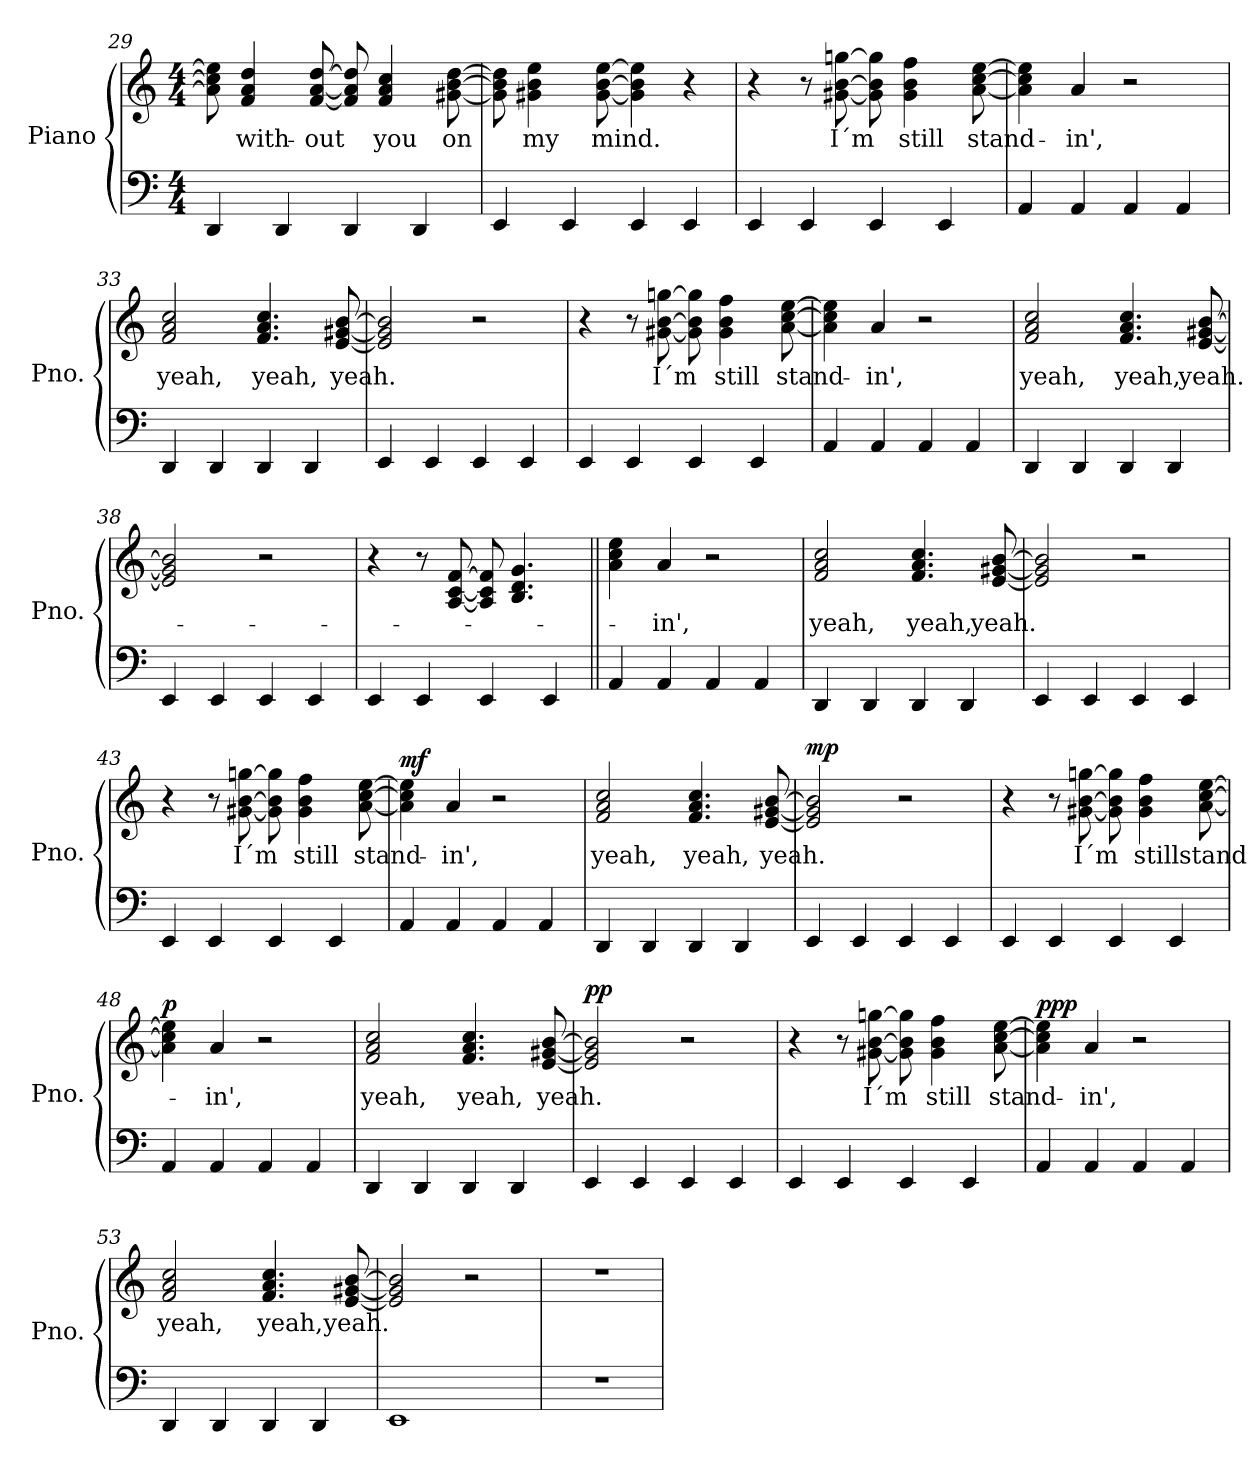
**kern	**kern	**text	**dynam
*part1	*part1	*part1	*part1
*staff2	*staff1	*staff1	*staff1/2
*I"Piano	*	*	*
*I'Pno.	*	*	*
*clefF4	*clefG2	*	*
*k[]	*k[]	*	*
*M4/4	*M4/4	*	*
=29	=29	=29	=29
4DD/	8a\] 8cc\] 8ee\]	.	.
.	4f/ 4a/ 4dd/	with-	.
4DD/	.	.	.
.	[8f/ [8a/ [8dd/	-out	.
4DD/	8f/] 8a/] 8dd/]	.	.
.	4f/ 4a/ 4cc/	you	.
4DD/	.	.	.
.	[8g#X\ [8b\ [8dd\	on	.
!!LO:LB:g=z
=30	=30	=30	=30
4EE/	8g#\] 8b\] 8dd\]	.	.
.	4g#X\ 4b\ 4ee\	my	.
4EE/	.	.	.
.	[8g#\ [8b\ [8ee\	mind.	.
4EE/	4g#\] 4b\] 4ee\]	.	.
4EE/	4r	.	.
=31	=31	=31	=31
4EE/	4r	.	.
4EE/	8r	.	.
.	[8g#X\ [8b\ [8ggn\	I´m	.
4EE/	8g#\] 8b\] 8gg\]	.	.
.	4g#\ 4b\ 4ff\	still	.
4EE/	.	.	.
.	[8a\ [8cc\ [8ee\	stand-	.
=32	=32	=32	=32
4AA/	4a\] 4cc\] 4ee\]	.	.
4AA/	4a/	-in',	.
4AA/	2r	.	.
4AA/	.	.	.
!!LO:LB:g=z
=33	=33	=33	=33
4DD/	2f/ 2a/ 2cc/	yeah,	.
4DD/	.	.	.
4DD/	4.f/ 4.a/ 4.cc/	yeah,	.
4DD/	.	.	.
.	[8e/ [8g#X/ [8b/	yeah.	.
=34	=34	=34	=34
4EE/	2e/] 2g#/] 2b/]	.	.
4EE/	.	.	.
4EE/	2r	.	.
4EE/	.	.	.
=35	=35	=35	=35
4EE/	4r	.	.
4EE/	8r	.	.
.	[8g#X\ [8b\ [8ggn\	I´m	.
4EE/	8g#\] 8b\] 8gg\]	.	.
.	4g#\ 4b\ 4ff\	still	.
4EE/	.	.	.
.	[8a\ [8cc\ [8ee\	stand-	.
!!LO:PB:g=z
=36	=36	=36	=36
4AA/	4a\] 4cc\] 4ee\]	.	.
4AA/	4a/	-in',	.
4AA/	2r	.	.
4AA/	.	.	.
=37	=37	=37	=37
4DD/	2f/ 2a/ 2cc/	yeah,	.
4DD/	.	.	.
4DD/	4.f/ 4.a/ 4.cc/	yeah,	.
4DD/	.	.	.
.	[8e/ [8g#X/ [8b/	yeah.-	.
=38	=38	=38	=38
4EE/	2e/] 2g#/] 2b/]	.	.
4EE/	.	.	.
4EE/	2r	.	.
4EE/	.	.	.
=39	=39	=39	=39
4EE/	4r	.	.
4EE/	8r	.	.
.	[8A/ [8c/ [8f/	.	.
4EE/	8A/] 8c/] 8f/]	.	.
.	4.B/ 4.d/ 4.g/	.	.
4EE/	.	.	.
!!LO:LB:g=z
=40||	=40||	=40||	=40||
*k[]	*k[]	*	*
4AA/	4a\ 4cc\ 4ee\	.	.
4AA/	4a/	-in',	.
4AA/	2r	.	.
4AA/	.	.	.
=41	=41	=41	=41
4DD/	2f/ 2a/ 2cc/	yeah,	.
4DD/	.	.	.
4DD/	4.f/ 4.a/ 4.cc/	yeah,	.
4DD/	.	.	.
.	[8e/ [8g#X/ [8b/	yeah.	.
=42	=42	=42	=42
4EE/	2e/] 2g#/] 2b/]	.	.
4EE/	.	.	.
4EE/	2r	.	.
4EE/	.	.	.
=43	=43	=43	=43
4EE/	4r	.	.
4EE/	8r	.	.
.	[8g#X\ [8b\ [8ggn\	I´m	.
4EE/	8g#\] 8b\] 8gg\]	.	.
.	4g#\ 4b\ 4ff\	still	.
4EE/	.	.	.
.	[8a\ [8cc\ [8ee\	stand-	.
!!LO:LB:g=z
=44	=44	=44	=44
!	!	!	!LO:DY:b
4AA/	4a\] 4cc\] 4ee\]	.	mf
4AA/	4a/	-in',	.
4AA/	2r	.	.
4AA/	.	.	.
=45	=45	=45	=45
4DD/	2f/ 2a/ 2cc/	yeah,	.
4DD/	.	.	.
4DD/	4.f/ 4.a/ 4.cc/	yeah,	.
4DD/	.	.	.
.	[8e/ [8g#X/ [8b/	yeah.	.
=46	=46	=46	=46
!	!	!	!LO:DY:b
4EE/	2e/] 2g#/] 2b/]	.	mp
4EE/	.	.	.
4EE/	2r	.	.
4EE/	.	.	.
=47	=47	=47	=47
4EE/	4r	.	.
4EE/	8r	.	.
.	[8g#X\ [8b\ [8ggn\	I´m	.
4EE/	8g#\] 8b\] 8gg\]	.	.
.	4g#\ 4b\ 4ff\	still	.
4EE/	.	.	.
.	[8a\ [8cc\ [8ee\	stand-	.
!!LO:LB:g=z
=48	=48	=48	=48
!	!	!	!LO:DY:b
4AA/	4a\] 4cc\] 4ee\]	.	p
4AA/	4a/	-in',	.
4AA/	2r	.	.
4AA/	.	.	.
=49	=49	=49	=49
4DD/	2f/ 2a/ 2cc/	yeah,	.
4DD/	.	.	.
4DD/	4.f/ 4.a/ 4.cc/	yeah,	.
4DD/	.	.	.
.	[8e/ [8g#X/ [8b/	yeah.	.
=50	=50	=50	=50
!	!	!	!LO:DY:b
4EE/	2e/] 2g#/] 2b/]	.	pp
4EE/	.	.	.
4EE/	2r	.	.
4EE/	.	.	.
=51	=51	=51	=51
4EE/	4r	.	.
4EE/	8r	.	.
.	[8g#X\ [8b\ [8ggn\	I´m	.
4EE/	8g#\] 8b\] 8gg\]	.	.
.	4g#\ 4b\ 4ff\	still	.
4EE/	.	.	.
.	[8a\ [8cc\ [8ee\	stand-	.
!!LO:LB:g=z
=52	=52	=52	=52
!	!	!	!LO:DY:b
4AA/	4a\] 4cc\] 4ee\]	.	ppp
4AA/	4a/	-in',	.
4AA/	2r	.	.
4AA/	.	.	.
=53	=53	=53	=53
4DD/	2f/ 2a/ 2cc/	yeah,	.
4DD/	.	.	.
4DD/	4.f/ 4.a/ 4.cc/	yeah,	.
4DD/	.	.	.
.	[8e/ [8g#X/ [8b/	yeah.	.
=54	=54	=54	=54
1EE	2e/] 2g#/] 2b/]	.	.
.	2r	.	.
=55	=55	=55	=55
1r	1r	.	.
=	=	=	=
*-	*-	*-	*-
